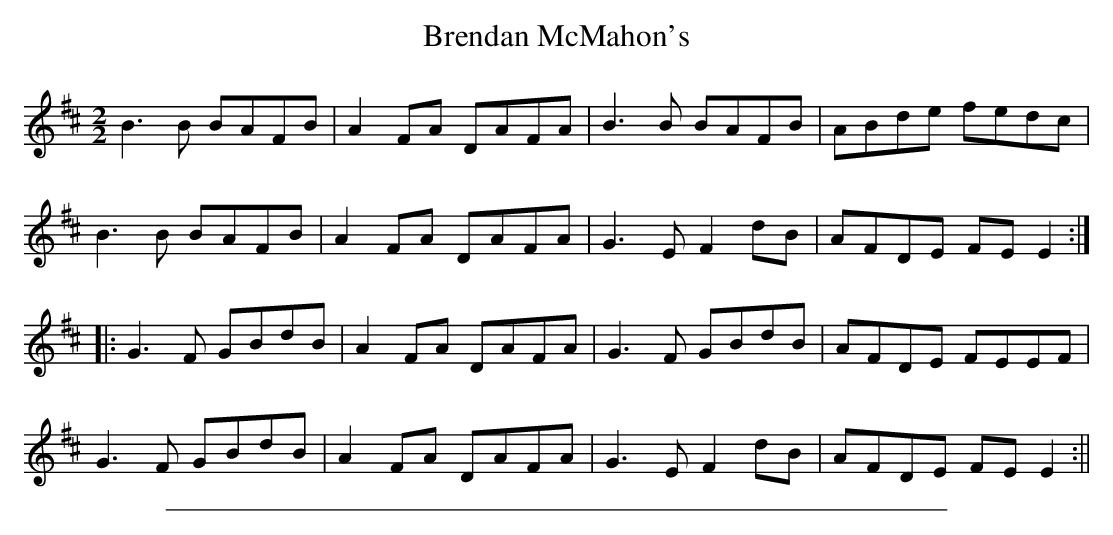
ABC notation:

X:1
T: Brendan McMahon's
M:2/2
L:1/8
K:EDor
B3B BAFB|A2FA DAFA|B3B BAFB|ABde fedc|
B3B BAFB|A2FA DAFA|G3E F2dB|AFDE FEE2:|
|:G3F GBdB|A2FA DAFA|G3F GBdB|AFDE FEEF|
G3F GBdB|A2FA DAFA|G3E F2dB|AFDE FEE2:||
